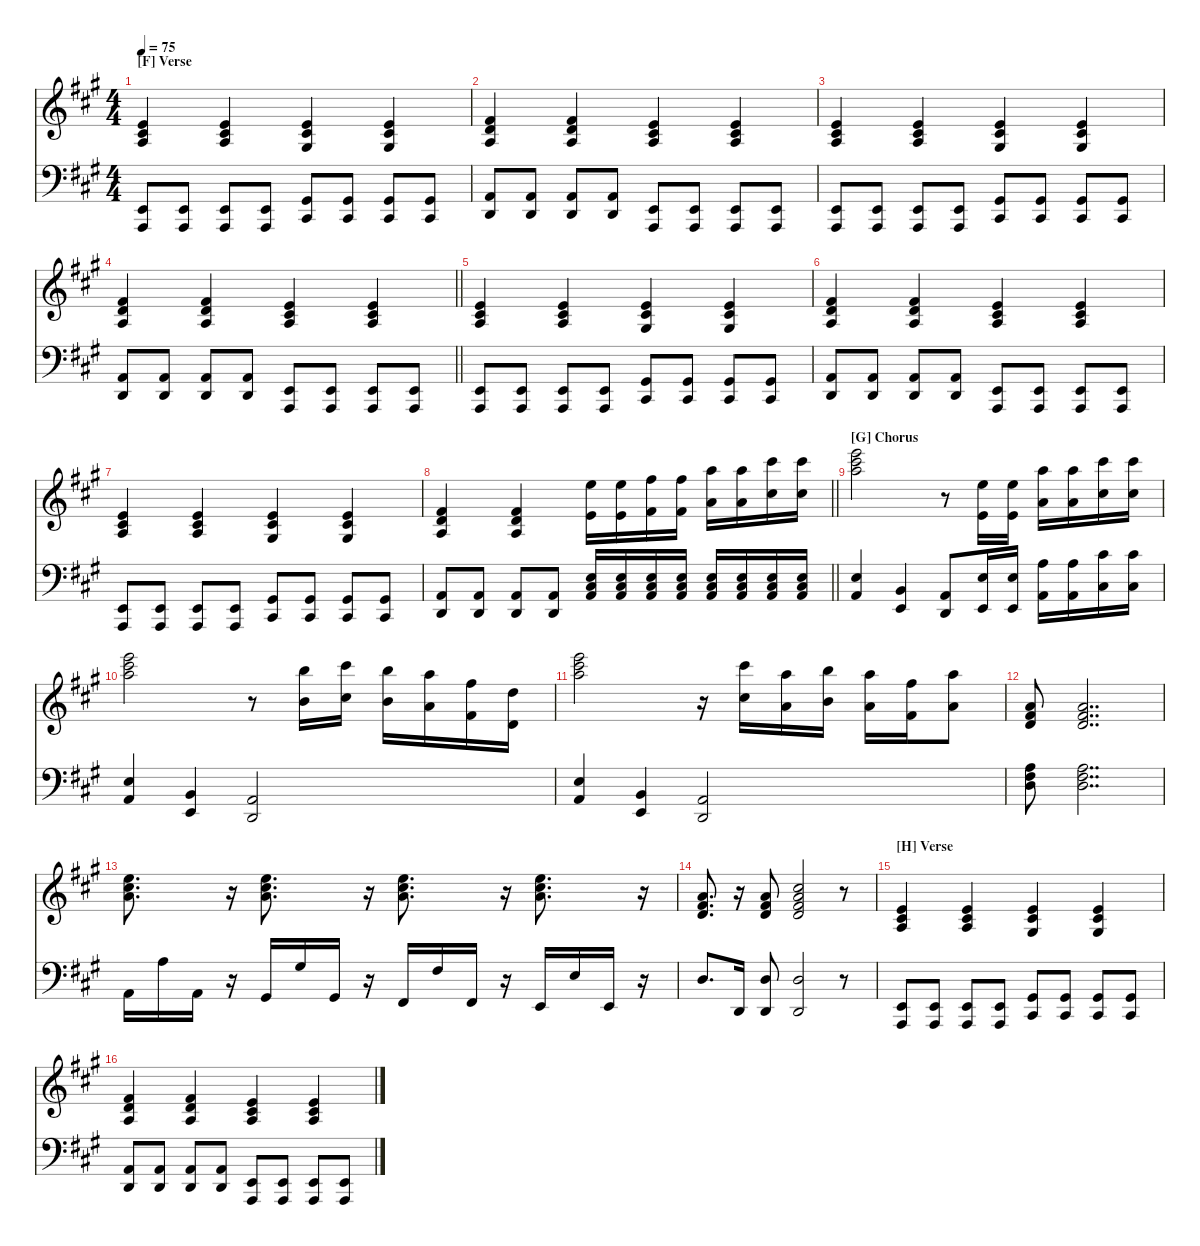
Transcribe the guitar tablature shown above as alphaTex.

\hideDynamics
\bracketExtendMode nobrackets
\singleTrackTrackNamePolicy hidden
\multiTrackTrackNamePolicy hidden
\otherSystemsTrackNameOrientation horizontal
\track ("Acoustic Piano" "A-Piano") {instrument acousticgrandpiano}
\staff {score}
\tuning (E4 B3 G3 D3 A2 E2)
\ts (4 4)
\section ("F" "Verse")
\tempo 75
\clef g2
\ks a
(2.3{acc forcenatural} 2.2{acc #} 0.1{acc forcenatural}).4{dy mf beam Up} (2.3{acc forcenatural} 2.2{acc #} 0.1{acc forcenatural}).4{beam Up} (1.3{acc #} 2.2{acc #} 0.1{acc forcenatural}).4{beam Up} (1.3{acc #} 2.2{acc #} 0.1{acc forcenatural}).4{beam Up} |
(2.3{acc forcenatural} 3.2{acc forcenatural} 2.1{acc #}).4{beam Up} (2.3{acc forcenatural} 3.2{acc forcenatural} 2.1{acc #}).4{beam Up} (2.3{acc forcenatural} 2.2{acc #} 0.1{acc forcenatural}).4{beam Up} (2.3{acc forcenatural} 2.2{acc #} 0.1{acc forcenatural}).4{beam Up} |
(2.3{acc forcenatural} 2.2{acc #} 0.1{acc forcenatural}).4{beam Up} (2.3{acc forcenatural} 2.2{acc #} 0.1{acc forcenatural}).4{beam Up} (1.3{acc #} 2.2{acc #} 0.1{acc forcenatural}).4{beam Up} (1.3{acc #} 2.2{acc #} 0.1{acc forcenatural}).4{beam Up} |
\barLineRight lightlight
(2.3{acc forcenatural} 3.2{acc forcenatural} 2.1{acc #}).4{beam Up} (2.3{acc forcenatural} 3.2{acc forcenatural} 2.1{acc #}).4{beam Up} (2.3{acc forcenatural} 2.2{acc #} 0.1{acc forcenatural}).4{beam Up} (2.3{acc forcenatural} 2.2{acc #} 0.1{acc forcenatural}).4{beam Up} |
(2.3{acc forcenatural} 2.2{acc #} 0.1{acc forcenatural}).4{beam Up} (2.3{acc forcenatural} 2.2{acc #} 0.1{acc forcenatural}).4{beam Up} (1.3{acc #} 2.2{acc #} 0.1{acc forcenatural}).4{beam Up} (1.3{acc #} 2.2{acc #} 0.1{acc forcenatural}).4{beam Up} |
(2.3{acc forcenatural} 3.2{acc forcenatural} 2.1{acc #}).4{beam Up} (2.3{acc forcenatural} 3.2{acc forcenatural} 2.1{acc #}).4{beam Up} (2.3{acc forcenatural} 2.2{acc #} 0.1{acc forcenatural}).4{beam Up} (2.3{acc forcenatural} 2.2{acc #} 0.1{acc forcenatural}).4{beam Up} |
(2.3{acc forcenatural} 2.2{acc #} 0.1{acc forcenatural}).4{beam Up} (2.3{acc forcenatural} 2.2{acc #} 0.1{acc forcenatural}).4{beam Up} (1.3{acc #} 2.2{acc #} 0.1{acc forcenatural}).4{beam Up} (1.3{acc #} 2.2{acc #} 0.1{acc forcenatural}).4{beam Up} |
\barLineRight lightlight
(7.4{acc forcenatural} 7.3{acc forcenatural} 7.2{acc #}).4{beam Up} (7.4{acc forcenatural} 7.3{acc forcenatural} 7.2{acc #}).4{beam Up} (9.3{acc forcenatural} 12.1{acc forcenatural}).16{beam Down} (12.1{acc forcenatural} 9.3{acc forcenatural}).16{beam Down} (11.3{acc #} 14.1{acc #}).16{beam Down} (14.1{acc #} 11.3{acc #}).16{beam Down} (14.3{acc forcenatural} 17.1{acc forcenatural}).16{beam Down} (14.3{acc forcenatural} 17.1{acc forcenatural}).16{beam Down} (18.3{acc #} 21.1{acc #}).16{beam Down} (23.4{acc #} 26.2{acc #}).16{beam Down} |
\section ("G" "Chorus")
(26.2{acc #} 24.1{acc forcenatural} 26.3{acc forcenatural}).2{beam Down} r.8{beam Down} (12.1{acc forcenatural} 9.3{acc forcenatural}).16{beam Up} (12.1{acc forcenatural} 9.3{acc forcenatural}).16{beam Up} (14.3{acc forcenatural} 17.1{acc forcenatural}).16{beam Down} (17.1{acc forcenatural} 14.3{acc forcenatural}).16{beam Down} (18.3{acc #} 21.1{acc #}).16{beam Down} (26.2{acc #} 23.4{acc #}).16{beam Down} |
(26.2{acc #} 24.1{acc forcenatural} 26.3{acc forcenatural}).2{beam Down} r.8{beam Down} (21.4{acc forcenatural} 19.1{acc forcenatural}).16{beam Down} (23.4{acc #} 21.1{acc #}).16{beam Down} (21.4{acc forcenatural} 19.1{acc forcenatural}).16{beam Down} (19.4{acc forcenatural} 17.1{acc forcenatural}).16{beam Down} (16.4{acc #} 14.1{acc #}).16{beam Down} (12.4{acc forcenatural} 10.1{acc forcenatural}).16{beam Down} |
(26.2{acc #} 24.1{acc forcenatural} 26.3{acc forcenatural}).2{beam Down} r.16{beam Down} (18.3{acc #} 21.1{acc #}).16{beam Down} (14.3{acc forcenatural} 17.1{acc forcenatural}).16{beam Down} (16.3{acc forcenatural} 19.1{acc forcenatural}).16{beam Down} (14.3{acc forcenatural} 17.1{acc forcenatural}).16{beam Down} (11.3{acc #} 14.1{acc #}).16{beam Down} (14.3{acc forcenatural} 17.1{acc forcenatural}).8{beam Down} |
(7.3{acc forcenatural} 5.1{acc forcenatural} 7.2{acc #}).8{beam Up} (7.3{acc forcenatural} 5.1{acc forcenatural} 7.2{acc #}).2{dd beam Up} |
(14.3{acc forcenatural} 14.2{acc #} 12.1{acc forcenatural}).8{d beam Down} r.16{beam Down} (14.3{acc forcenatural} 14.2{acc #} 12.1{acc forcenatural}).8{d beam Down} r.16{beam Down} (14.3{acc forcenatural} 14.2{acc #} 12.1{acc forcenatural}).8{d beam Down} r.16{beam Down} (14.3{acc forcenatural} 14.2{acc #} 12.1{acc forcenatural}).8{d beam Down} r.16{beam Down} |
(7.3{acc forcenatural} 7.2{acc #} 5.1{acc forcenatural}).8{d beam Up} r.16{beam Up} (12.4{acc forcenatural} 11.3{acc #} 10.2{acc forcenatural}).8{beam Up} (12.4{acc forcenatural} 11.3{acc #} 10.2{acc forcenatural} 9.1{acc #}).2{beam Up} r.8{beam Up} |
\section ("H" "Verse")
(2.3{acc forcenatural} 2.2{acc #} 0.1{acc forcenatural}).4{beam Up} (2.3{acc forcenatural} 2.2{acc #} 0.1{acc forcenatural}).4{beam Up} (1.3{acc #} 2.2{acc #} 0.1{acc forcenatural}).4{beam Up} (1.3{acc #} 2.2{acc #} 0.1{acc forcenatural}).4{beam Up} |
(2.3{acc forcenatural} 3.2{acc forcenatural} 2.1{acc #}).4{beam Up} (2.3{acc forcenatural} 3.2{acc forcenatural} 2.1{acc #}).4{beam Up} (2.3{acc forcenatural} 2.2{acc #} 0.1{acc forcenatural}).4{beam Up} (2.3{acc forcenatural} 2.2{acc #} 0.1{acc forcenatural}).4{beam Up}
\staff {score}
\tuning (E4 B3 G3 D3 A2 E2)
\clef f4
\ottava regular
\simile none
\ks a
(-12.5{acc forcenatural} 0.6{acc forcenatural}).8{dy mf beam Up} (-12.5{acc forcenatural} 0.6{acc forcenatural}).8{beam Up} (-12.5{acc forcenatural} 0.6{acc forcenatural}).8{beam Up} (-12.5{acc forcenatural} 0.6{acc forcenatural}).8{beam Up} (-8.5{acc #} 4.6{acc #}).8{beam Up} (-8.5{acc #} 4.6{acc #}).8{beam Up} (-8.5{acc #} 4.6{acc #}).8{beam Up} (-8.5{acc #} 4.6{acc #}).8{beam Up} |
(-2.6{acc forcenatural} 0.5{acc forcenatural}).8{beam Up} (-2.6{acc forcenatural} 0.5{acc forcenatural}).8{beam Up} (-2.6{acc forcenatural} 0.5{acc forcenatural}).8{beam Up} (-2.6{acc forcenatural} 0.5{acc forcenatural}).8{beam Up} (-12.5{acc forcenatural} 0.6{acc forcenatural}).8{beam Up} (-12.5{acc forcenatural} 0.6{acc forcenatural}).8{beam Up} (-12.5{acc forcenatural} 0.6{acc forcenatural}).8{beam Up} (-12.5{acc forcenatural} 0.6{acc forcenatural}).8{beam Up} |
(-12.5{acc forcenatural} 0.6{acc forcenatural}).8{beam Up} (-12.5{acc forcenatural} 0.6{acc forcenatural}).8{beam Up} (-12.5{acc forcenatural} 0.6{acc forcenatural}).8{beam Up} (-12.5{acc forcenatural} 0.6{acc forcenatural}).8{beam Up} (-8.5{acc #} 4.6{acc #}).8{beam Up} (-8.5{acc #} 4.6{acc #}).8{beam Up} (-8.5{acc #} 4.6{acc #}).8{beam Up} (-8.5{acc #} 4.6{acc #}).8{beam Up} |
\barLineRight lightlight
(-2.6{acc forcenatural} 0.5{acc forcenatural}).8{beam Up} (-2.6{acc forcenatural} 0.5{acc forcenatural}).8{beam Up} (-2.6{acc forcenatural} 0.5{acc forcenatural}).8{beam Up} (-2.6{acc forcenatural} 0.5{acc forcenatural}).8{beam Up} (-12.5{acc forcenatural} 0.6{acc forcenatural}).8{beam Up} (-12.5{acc forcenatural} 0.6{acc forcenatural}).8{beam Up} (-12.5{acc forcenatural} 0.6{acc forcenatural}).8{beam Up} (-12.5{acc forcenatural} 0.6{acc forcenatural}).8{beam Up} |
(-12.5{acc forcenatural} 0.6{acc forcenatural}).8{beam Up} (-12.5{acc forcenatural} 0.6{acc forcenatural}).8{beam Up} (-12.5{acc forcenatural} 0.6{acc forcenatural}).8{beam Up} (-12.5{acc forcenatural} 0.6{acc forcenatural}).8{beam Up} (-8.5{acc #} 4.6{acc #}).8{beam Up} (-8.5{acc #} 4.6{acc #}).8{beam Up} (-8.5{acc #} 4.6{acc #}).8{beam Up} (-8.5{acc #} 4.6{acc #}).8{beam Up} |
(-2.6{acc forcenatural} 0.5{acc forcenatural}).8{beam Up} (-2.6{acc forcenatural} 0.5{acc forcenatural}).8{beam Up} (-2.6{acc forcenatural} 0.5{acc forcenatural}).8{beam Up} (-2.6{acc forcenatural} 0.5{acc forcenatural}).8{beam Up} (-12.5{acc forcenatural} 0.6{acc forcenatural}).8{beam Up} (-12.5{acc forcenatural} 0.6{acc forcenatural}).8{beam Up} (-12.5{acc forcenatural} 0.6{acc forcenatural}).8{beam Up} (-12.5{acc forcenatural} 0.6{acc forcenatural}).8{beam Up} |
(-12.5{acc forcenatural} 0.6{acc forcenatural}).8{beam Up} (-12.5{acc forcenatural} 0.6{acc forcenatural}).8{beam Up} (-12.5{acc forcenatural} 0.6{acc forcenatural}).8{beam Up} (-12.5{acc forcenatural} 0.6{acc forcenatural}).8{beam Up} (-8.5{acc #} 4.6{acc #}).8{beam Up} (-8.5{acc #} 4.6{acc #}).8{beam Up} (-8.5{acc #} 4.6{acc #}).8{beam Up} (-8.5{acc #} 4.6{acc #}).8{beam Up} |
\barLineRight lightlight
(-2.6{acc forcenatural} 0.5{acc forcenatural}).8{beam Up} (-2.6{acc forcenatural} 0.5{acc forcenatural}).8{beam Up} (-2.6{acc forcenatural} 0.5{acc forcenatural}).8{beam Up} (-2.6{acc forcenatural} 0.5{acc forcenatural}).8{beam Up} (5.6{acc forcenatural} 4.5{acc #} 2.4{acc forcenatural}).16{beam Up} (5.6{acc forcenatural} 4.5{acc #} 2.4{acc forcenatural}).16{beam Up} (5.6{acc forcenatural} 4.5{acc #} 2.4{acc forcenatural}).16{beam Up} (5.6{acc forcenatural} 4.5{acc #} 2.4{acc forcenatural}).16{beam Up} (5.6{acc forcenatural} 4.5{acc #} 2.4{acc forcenatural}).16{beam Up} (5.6{acc forcenatural} 4.5{acc #} 2.4{acc forcenatural}).16{beam Up} (5.6{acc forcenatural} 4.5{acc #} 2.4{acc forcenatural}).16{beam Up} (5.6{acc forcenatural} 4.5{acc #} 2.4{acc forcenatural}).16{beam Up} |
(0.5{acc forcenatural} 2.4{acc forcenatural}).4{beam Up} (0.6{acc forcenatural} 2.5{acc forcenatural}).4{beam Up} (0.5{acc forcenatural} -2.6{acc forcenatural}).8{beam Up} (0.6{acc forcenatural} 2.4{acc forcenatural}).16{beam Up} (2.4{acc forcenatural} 0.6{acc forcenatural}).16{beam Up} (0.5{acc forcenatural} 2.3{acc forcenatural}).16{beam Down} (2.3{acc forcenatural} 0.5{acc forcenatural}).16{beam Down} (4.5{acc #} 6.3{acc #}).16{beam Down} (4.5{acc #} 6.3{acc #}).16{beam Down} |
(0.5{acc forcenatural} 2.4{acc forcenatural}).4{beam Up} (0.6{acc forcenatural} 2.5{acc forcenatural}).4{beam Up} (0.5{acc forcenatural} -2.6{acc forcenatural}).2{beam Up} |
(0.5{acc forcenatural} 2.4{acc forcenatural}).4{beam Up} (0.6{acc forcenatural} 2.5{acc forcenatural}).4{beam Up} (0.5{acc forcenatural} -2.6{acc forcenatural}).2{beam Up} |
(2.3{acc forcenatural} 4.4{acc #} 5.5{acc forcenatural}).8{beam Down} (2.3{acc forcenatural} 4.4{acc #} 5.5{acc forcenatural}).2{dd beam Down} |
0.5{acc forcenatural}.16{beam Down} 2.3{acc forcenatural}.16{beam Down} 0.5{acc forcenatural}.16{beam Down} r.16{beam Down} 4.6{acc #}.16{beam Up} 6.4{acc #}.16{beam Up} 4.6{acc #}.16{beam Up} r.16{beam Up} 2.6{acc #}.16{beam Up} 4.4{acc #}.16{beam Up} 2.6{acc #}.16{beam Up} r.16{beam Up} 0.6{acc forcenatural}.16{beam Up} 2.4{acc forcenatural}.16{beam Up} 0.6{acc forcenatural}.16{beam Up} r.16{beam Up} |
0.4{acc forcenatural}.8{d beam Up} -2.6{acc forcenatural}.16{beam Up} (-2.6{acc forcenatural} 0.4{acc forcenatural}).8{beam Up} (-2.6{acc forcenatural} 0.4{acc forcenatural}).2{beam Up} r.8{beam Up} |
(-12.5{acc forcenatural} 0.6{acc forcenatural}).8{beam Up} (-12.5{acc forcenatural} 0.6{acc forcenatural}).8{beam Up} (-12.5{acc forcenatural} 0.6{acc forcenatural}).8{beam Up} (-12.5{acc forcenatural} 0.6{acc forcenatural}).8{beam Up} (-8.5{acc #} 4.6{acc #}).8{beam Up} (-8.5{acc #} 4.6{acc #}).8{beam Up} (-8.5{acc #} 4.6{acc #}).8{beam Up} (-8.5{acc #} 4.6{acc #}).8{beam Up} |
(-2.6{acc forcenatural} 0.5{acc forcenatural}).8{beam Up} (-2.6{acc forcenatural} 0.5{acc forcenatural}).8{beam Up} (-2.6{acc forcenatural} 0.5{acc forcenatural}).8{beam Up} (-2.6{acc forcenatural} 0.5{acc forcenatural}).8{beam Up} (-12.5{acc forcenatural} 0.6{acc forcenatural}).8{beam Up} (-12.5{acc forcenatural} 0.6{acc forcenatural}).8{beam Up} (-12.5{acc forcenatural} 0.6{acc forcenatural}).8{beam Up} (-12.5{acc forcenatural} 0.6{acc forcenatural}).8{beam Up}
